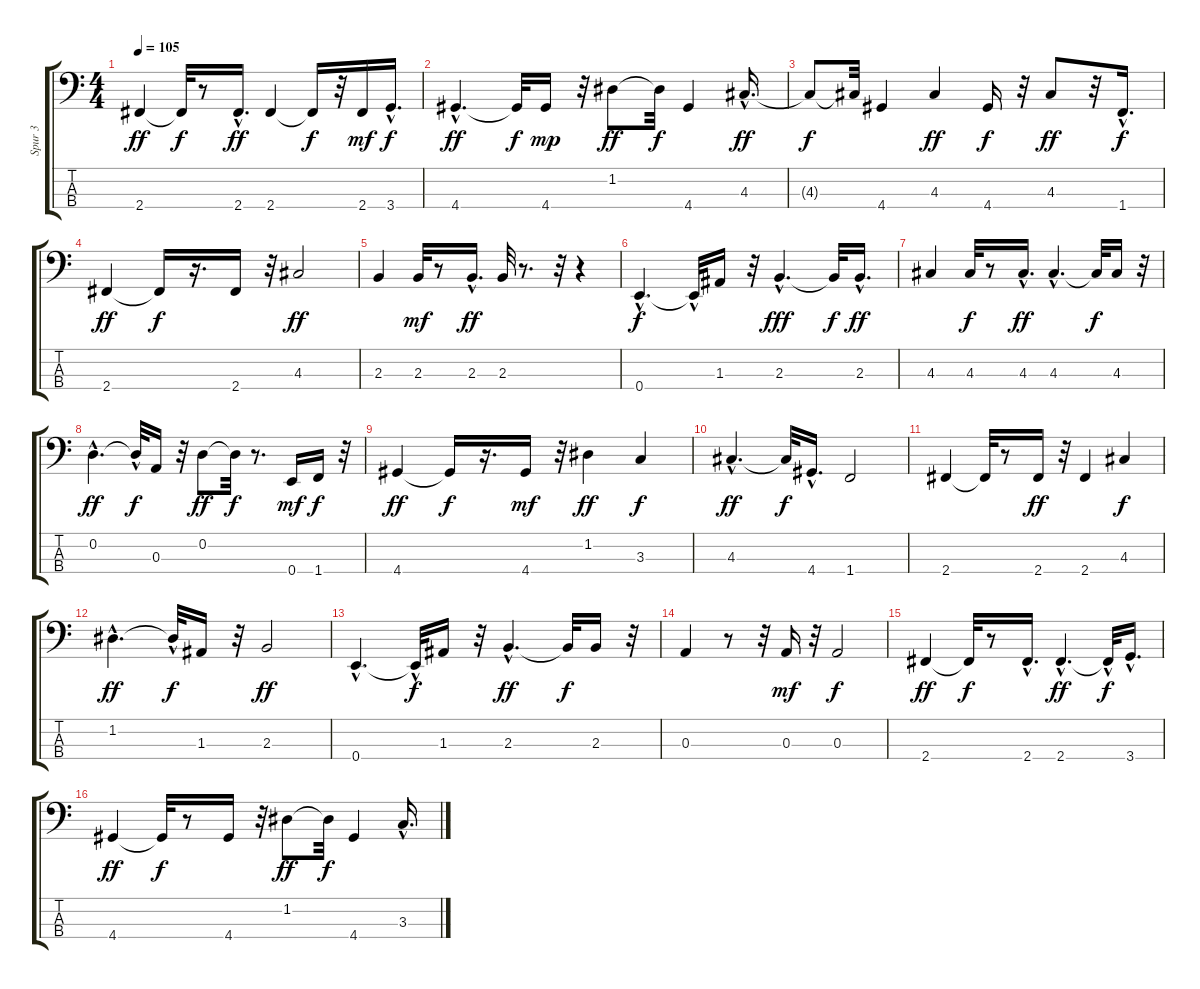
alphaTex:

\track ("Spur 3" "Spur 3") {instrument electricbassfinger}
\staff {score tabs}
\tuning (G2 D2 A1 E1) {hide}
\ts (4 4)
\tempo 105
\clef f4
\ks c
2.4.4{dy ff} 2.4{t}.32{dy f} r.8 2.4{hac}.16{d dy ff} 2.4.4 2.4{t}.16{dy f} r.32 2.4.16{dy mf} 3.4{hac}.16{d dy f} |
4.4{hac}.4{d dy ff} 4.4{t}.32{dy f} 4.4.16{dy mp} r.32 1.2.8{dy ff} 1.2{t}.32{dy f} 4.4.4 4.3{hac}.16{d dy ff} |
4.3{t}.8{dy f} 4.3{t}.32 4.4.4 4.3.4{dy ff} 4.4.16{dy f} r.32 4.3.8{dy ff} r.32 1.4{hac}.16{d dy f} |
2.4.4{dy ff} 2.4{t}.16{dy f} r.16{d} 2.4.16 r.32 4.3.2{dy ff} |
2.3.4 2.3.32{dy mf} r.8 2.3{hac}.16{d dy ff} 2.3.32 r.8{d} r.32 r.4 |
0.4{hac}.4{d dy f} 0.4{hac t}.32 1.3.16 r.32 2.3{hac}.4{d dy fff} 2.3{t}.32{dy f} 2.3{hac}.16{d dy ff} |
4.3.4 4.3.32{dy f} r.8 4.3{hac}.16{d dy ff} 4.3{hac}.4{d} 4.3{t}.32{dy f} 4.3.16 r.32 |
0.2{hac}.4{d dy ff} 0.2{hac t}.32{dy f} 0.3.16 r.32 0.2.8{dy ff} 0.2{t}.32{dy f} r.8{d} 0.4.16{dy mf} 1.4.16{dy f} r.32 |
4.4.4{dy ff} 4.4{t}.16{dy f} r.16{d} 4.4.16{dy mf} r.32 1.2.4{dy ff} 3.3.4{dy f} |
4.3{hac}.4{d dy ff} 4.3{t}.32{dy f} 4.4{hac}.16{d} 1.4.2 |
2.4.4 2.4{t}.32 r.8 2.4.16{dy ff} r.32 2.4.4 4.3.4{dy f} |
1.2{hac}.4{d dy ff} 1.2{hac t}.32{dy f} 1.3.16 r.32 2.3.2{dy ff} |
0.4{hac}.4{d} 0.4{hac t}.32{dy f} 1.3.16 r.32 2.3{hac}.4{d dy ff} 2.3{t}.32{dy f} 2.3.16 r.32 |
0.3.4 r.8 r.32 0.3.16{dy mf} r.32 0.3.2{dy f} |
2.4.4{dy ff} 2.4{t}.32{dy f} r.8 2.4{hac}.16{d} 2.4{hac}.4{d dy ff} 2.4{hac t}.32{dy f} 3.4{hac}.16{d} |
4.4.4{dy ff} 4.4{t}.32{dy f} r.8 4.4.16 r.32 1.2.8{dy ff} 1.2{t}.32{dy f} 4.4.4 3.3{hac}.16{d}
